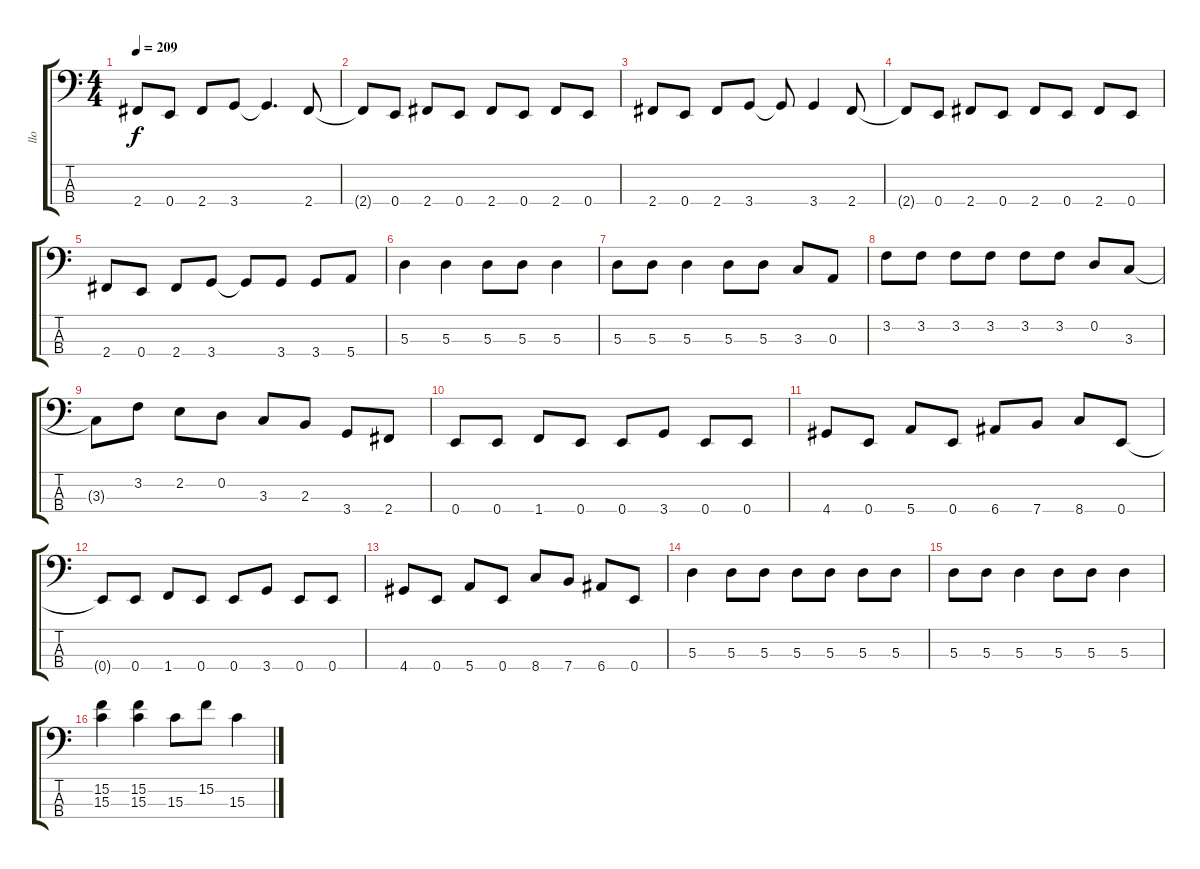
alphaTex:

\track ("llo" "llo") {solo instrument electricbasspick}
\staff {score tabs}
\tuning (G2 D2 A1 E1) {hide}
\ts (4 4)
\tempo 209
\clef f4
\ks c
2.4.8{dy f} 0.4.8 2.4.8 3.4.8 3.4{t}.4{d} 2.4.8 |
2.4{t}.8 0.4.8 2.4.8 0.4.8 2.4.8 0.4.8 2.4.8 0.4.8 |
2.4.8 0.4.8 2.4.8 3.4.8 3.4{t}.8 3.4.4 2.4.8 |
2.4{t}.8 0.4.8 2.4.8 0.4.8 2.4.8 0.4.8 2.4.8 0.4.8 |
2.4.8 0.4.8 2.4.8 3.4.8 3.4{t}.8 3.4.8 3.4.8 5.4.8 |
5.3.4 5.3.4 5.3.8 5.3.8 5.3.4 |
5.3.8 5.3.8 5.3.4 5.3.8 5.3.8 3.3.8 0.3.8 |
3.2.8 3.2.8 3.2.8 3.2.8 3.2.8 3.2.8 0.2.8 3.3.8 |
3.3{t}.8 3.2.8 2.2.8 0.2.8 3.3.8 2.3.8 3.4.8 2.4.8 |
0.4.8 0.4.8 1.4.8 0.4.8 0.4.8 3.4.8 0.4.8 0.4.8 |
4.4.8 0.4.8 5.4.8 0.4.8 6.4.8 7.4.8 8.4.8 0.4.8 |
0.4{t}.8 0.4.8 1.4.8 0.4.8 0.4.8 3.4.8 0.4.8 0.4.8 |
4.4.8 0.4.8 5.4.8 0.4.8 8.4.8 7.4.8 6.4.8 0.4.8 |
5.3.4 5.3.8 5.3.8 5.3.8 5.3.8 5.3.8 5.3.8 |
5.3.8 5.3.8 5.3.4 5.3.8 5.3.8 5.3.4 |
(15.2 15.3).4 (15.2 15.3).4 15.3.8 15.2.8 15.3.4
